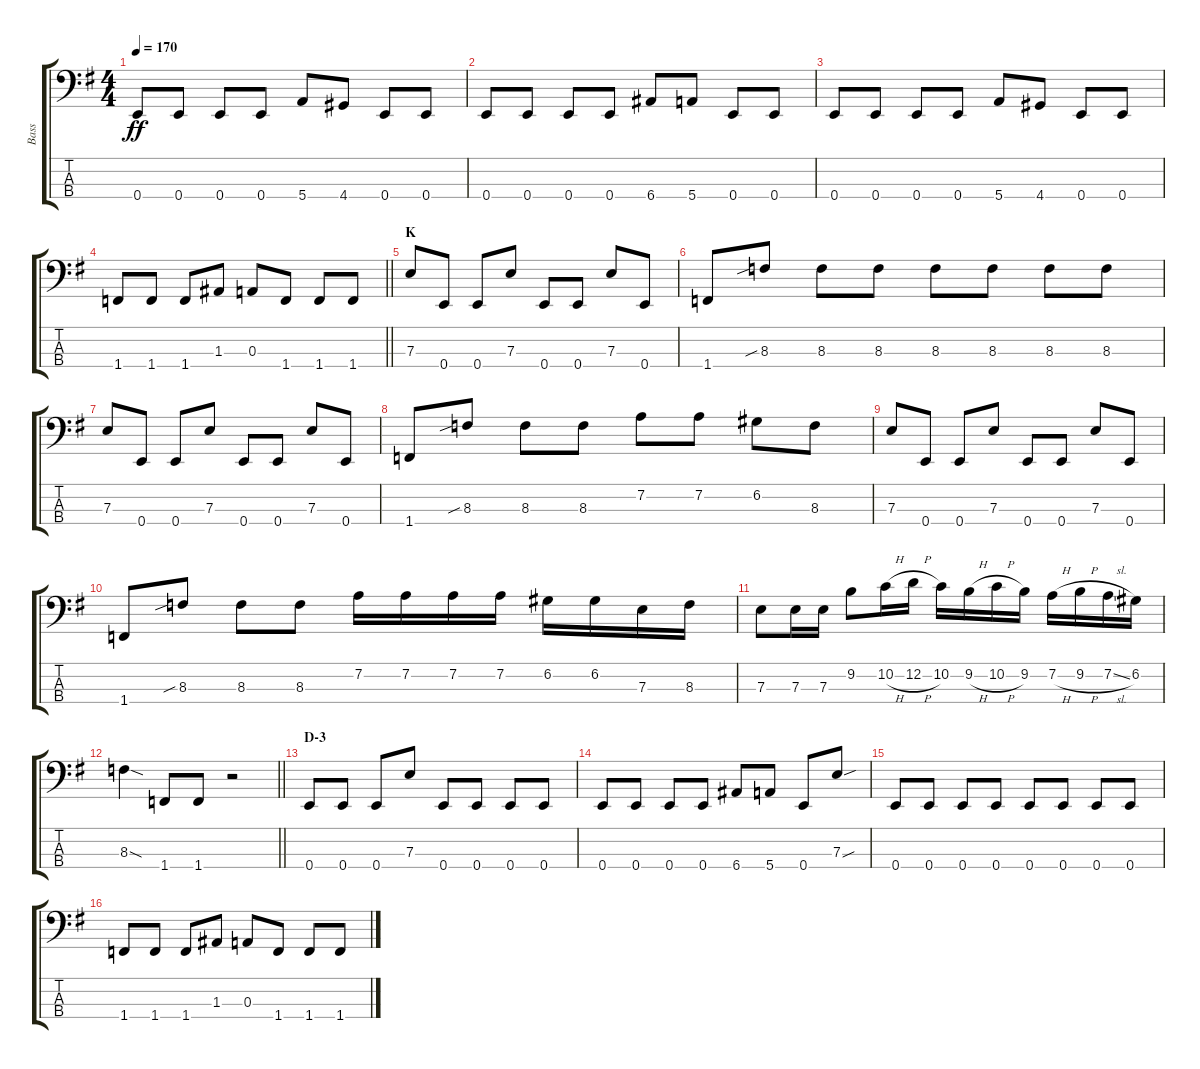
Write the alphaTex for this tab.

\track ("Bass" "Bass") {instrument electricbasspick}
\staff {score tabs}
\tuning (G2 D2 A1 E1) {hide}
\ts (4 4)
\tempo 170
\clef f4
\ks g
0.4.8{dy ff} 0.4.8 0.4.8 0.4.8 5.4.8 4.4.8 0.4.8 0.4.8 |
0.4.8 0.4.8 0.4.8 0.4.8 6.4.8 5.4.8 0.4.8 0.4.8 |
0.4.8 0.4.8 0.4.8 0.4.8 5.4.8 4.4.8 0.4.8 0.4.8 |
\barLineRight lightlight
1.4.8 1.4.8 1.4.8 1.3.8 0.3.8 1.4.8 1.4.8 1.4.8 |
\section ("" "K")
7.3.8 0.4.8 0.4.8 7.3.8 0.4.8 0.4.8 7.3.8 0.4.8 |
1.4.8 8.3{sib}.8 8.3.8 8.3.8 8.3.8 8.3.8 8.3.8 8.3.8 |
7.3.8 0.4.8 0.4.8 7.3.8 0.4.8 0.4.8 7.3.8 0.4.8 |
1.4.8 8.3{sib}.8 8.3.8 8.3.8 7.2.8 7.2.8 6.2.8 8.3.8 |
7.3.8 0.4.8 0.4.8 7.3.8 0.4.8 0.4.8 7.3.8 0.4.8 |
1.4.8 8.3{sib}.8 8.3.8 8.3.8 7.2.16 7.2.16 7.2.16 7.2.16 6.2.16 6.2.16 7.3.16 8.3.16 |
7.3.8 7.3.16 7.3.16 9.2.8 10.2{h}.16 12.2{h}.16 10.2.16 9.2{h}.16 10.2{h}.16 9.2.16 7.2{h}.16 9.2{h}.16 7.2{sl}.16 6.2.16 |
\barLineRight lightlight
8.3{sod}.4 1.4.8 1.4.8 r.2 |
\section ("" "D-3")
0.4.8 0.4.8 0.4.8 7.3.8 0.4.8 0.4.8 0.4.8 0.4.8 |
0.4.8 0.4.8 0.4.8 0.4.8 6.4.8 5.4.8 0.4.8 7.3{sou}.8 |
0.4.8 0.4.8 0.4.8 0.4.8 0.4.8 0.4.8 0.4.8 0.4.8 |
1.4.8 1.4.8 1.4.8 1.3.8 0.3.8 1.4.8 1.4.8 1.4.8
